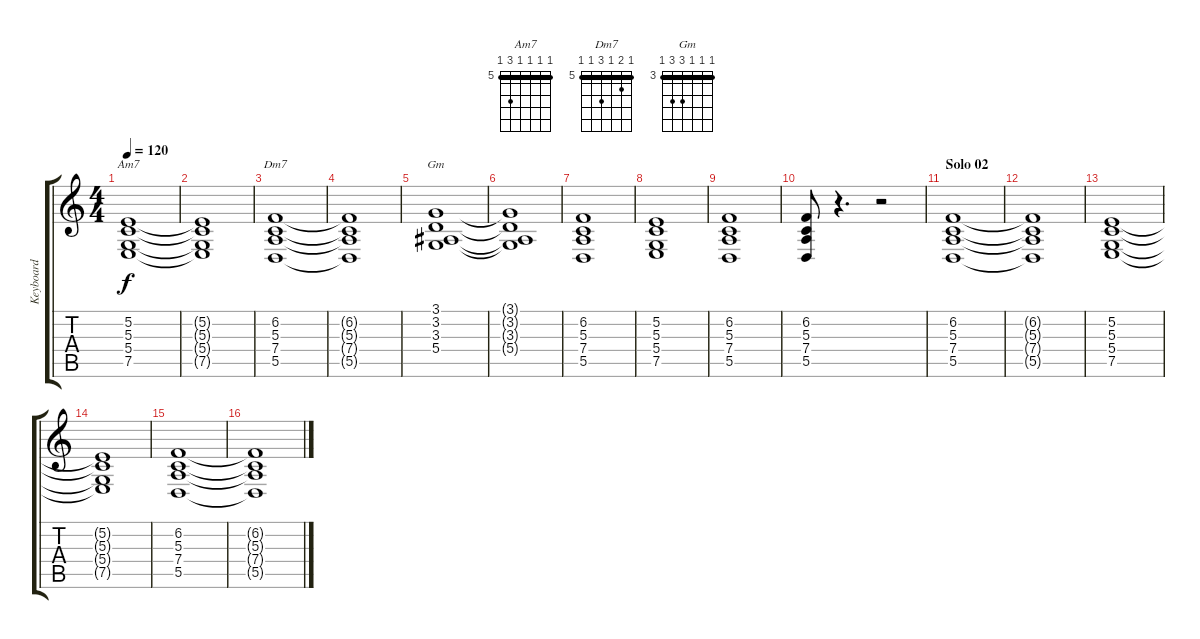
\track ("Keyboard" "Keyboard") {instrument electricpiano2}
\staff {score tabs}
\tuning (E4 B3 G3 D3 A2 E2) {hide}
\chord ("Am7" 5 5 5 5 7 5) {firstfret 5 barre 5}
\chord ("Dm7" 5 6 5 7 5 5) {firstfret 5 barre 5}
\chord ("Gm" 3 3 3 5 5 3) {firstfret 3 barre 3}
\ts (4 4)
\tempo 120
\clef g2
\ks c
(5.2 5.3 5.4 7.5).1{ch "Am7" dy f} |
(5.2{t} 5.3{t} 5.4{t} 7.5{t}).1 |
(6.2 5.3 7.4 5.5).1{ch "Dm7"} |
(6.2{t} 5.3{t} 7.4{t} 5.5{t}).1 |
(3.1 3.2 3.3 5.4).1{ch "Gm"} |
(3.1{t} 3.2{t} 3.3{t} 5.4{t}).1 |
(6.2 5.3 7.4 5.5).1 |
(5.2 5.3 5.4 7.5).1 |
(6.2 5.3 7.4 5.5).1 |
(6.2 5.3 7.4 5.5).8 r.4{d} r.2 |
\section ("" "Solo 02")
(6.2 5.3 7.4 5.5).1 |
(6.2{t} 5.3{t} 7.4{t} 5.5{t}).1 |
(5.2 5.3 5.4 7.5).1 |
(5.2{t} 5.3{t} 5.4{t} 7.5{t}).1 |
(6.2 5.3 7.4 5.5).1 |
(6.2{t} 5.3{t} 7.4{t} 5.5{t}).1
